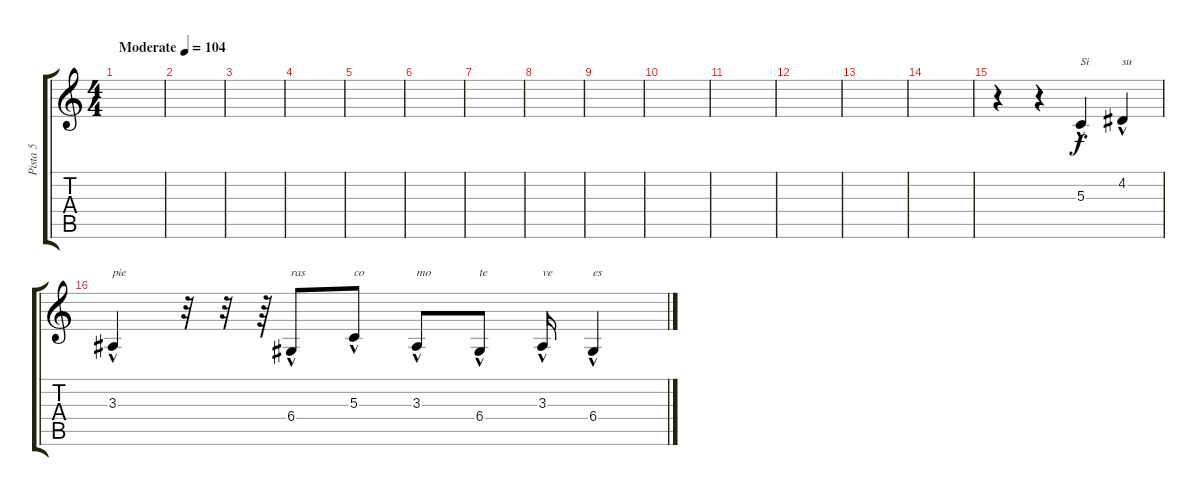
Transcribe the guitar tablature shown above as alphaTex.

\track ("Pista 5" "Pista 5") {instrument sopranosax}
\staff {score tabs}
\tuning (E4 B3 G3 D3 A2 E2) {hide}
\ts (4 4)
\tempo (104 "Moderate")
\clef g2
\ks c
|
|
|
|
|
|
|
|
|
|
|
|
|
|
r.4 r.4 5.3{hac}.4{txt "Si"} 4.2{hac}.4{txt "su"} |
3.3{hac}.4{txt "pie"} r.32 r.32 r.64 6.4{hac}.8{txt "ras"} 5.3{hac}.8{txt "co"} 3.3{hac}.8{txt "mo"} 6.4{hac}.8{txt "te"} 3.3{hac}.16{txt "ve"} 6.4{hac}.4{txt "es"}
